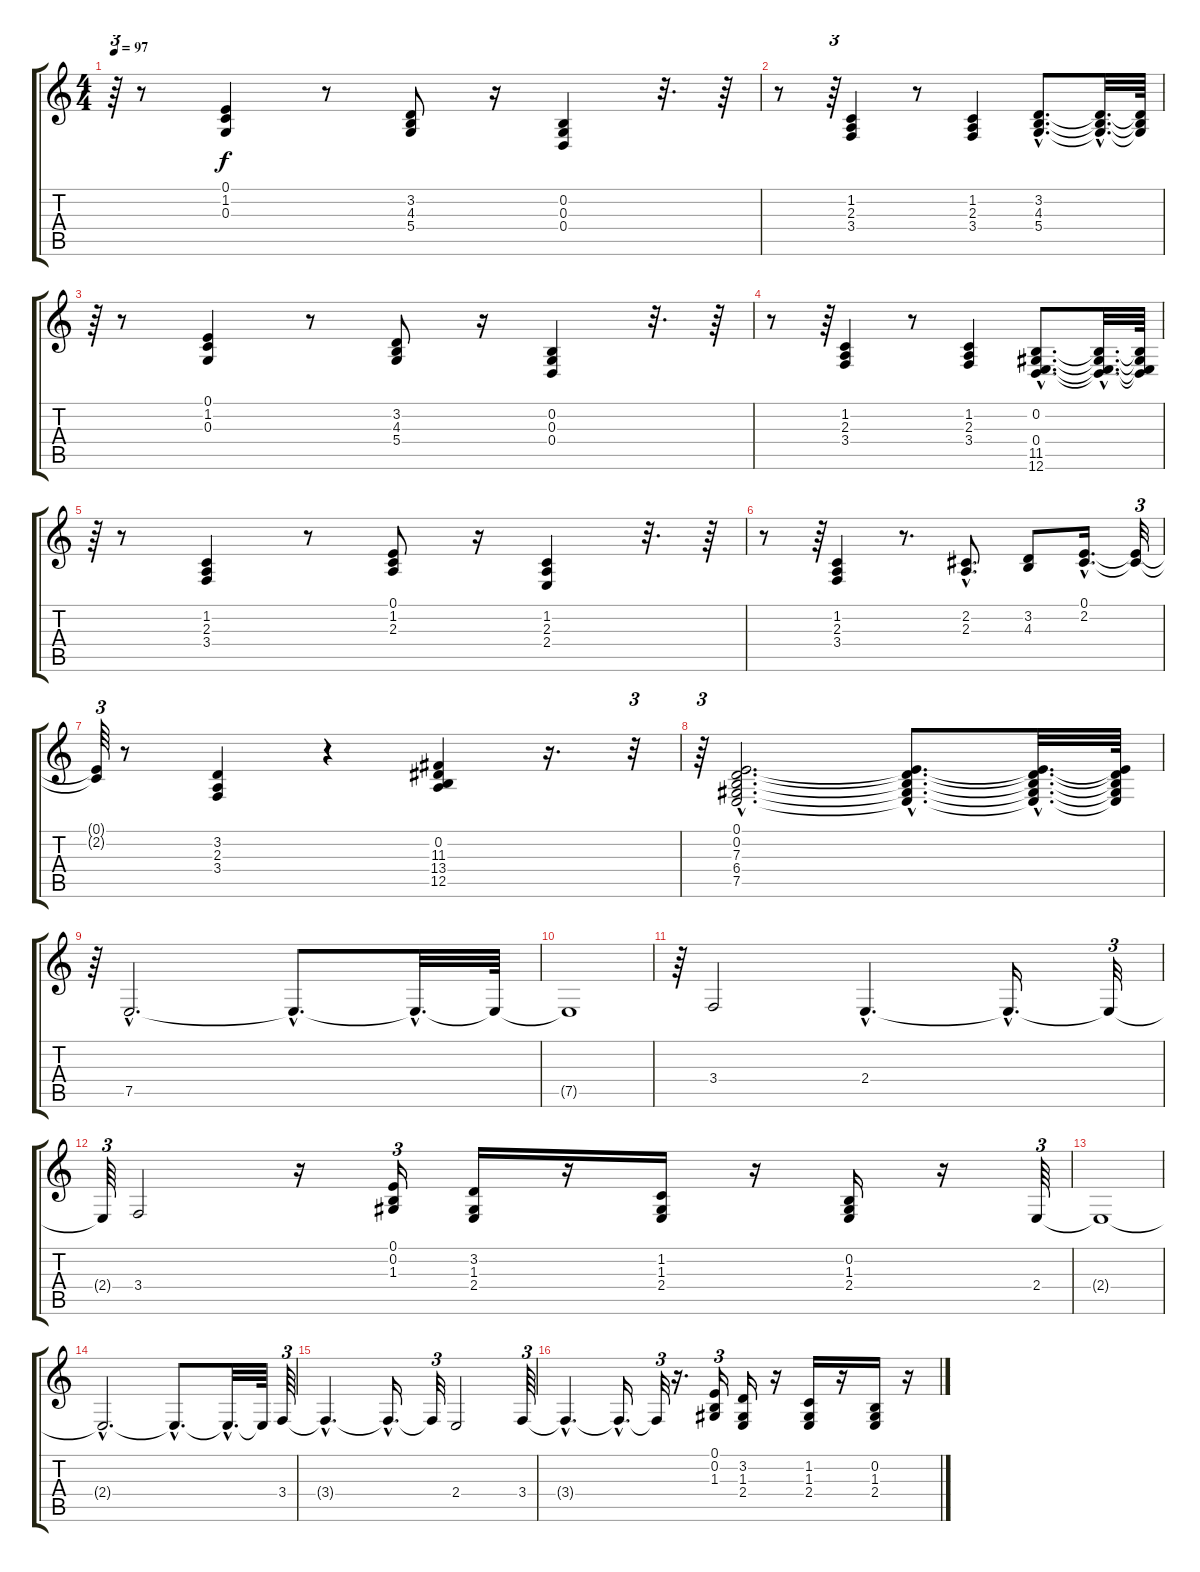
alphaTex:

\track "" {instrument accordion}
\staff {score tabs}
\tuning (E4 B3 G3 D3 A2 E2) {hide}
\ts (4 4)
\tempo 97
\clef g2
\ks c
r.64{tu (3 2) dy f} r.8 (0.1 1.2 0.3).4 r.8 (3.2 4.3 5.4).8 r.16 (0.2 0.3 0.4).4 r.32{d} r.64 |
r.8 r.64{tu (3 2)} (1.2 2.3 3.4).4 r.8 (1.2 2.3 3.4).4 (3.2{hac} 4.3{hac} 5.4{hac}).8{d} (3.2{hac t} 4.3{hac t} 5.4{hac t}).32{d} (3.2{t} 4.3{t} 5.4{t}).64 |
r.64{tu (3 2)} r.8 (0.1 1.2 0.3).4 r.8 (3.2 4.3 5.4).8 r.16 (0.2 0.3 0.4).4 r.32{d} r.64 |
r.8 r.64{tu (3 2)} (1.2 2.3 3.4).4 r.8 (1.2 2.3 3.4).4 (0.2{hac} 0.4{hac} 11.5{hac} 12.6{hac}).8{d} (0.2{hac t} 0.4{hac t} 11.5{hac t} 12.6{hac t}).32{d} (0.2{t} 0.4{t} 11.5{t} 12.6{t}).64 |
r.64{tu (3 2)} r.8 (1.2 2.3 3.4).4 r.8 (0.1 1.2 2.3).8 r.16 (1.2 2.3 2.4).4 r.32{d} r.64 |
r.8 r.64{tu (3 2)} (1.2 2.3 3.4).4 r.8{d} (2.2{hac} 2.3).8{d} (3.2 4.3).8 (0.1{hac} 2.2{hac}).16{d} (0.1{t} 2.2{t}).32{tu (3 2)} |
(0.1{t} 2.2{t}).64{tu (3 2)} r.8 (3.2 2.3 3.4).4 r.4 (0.2 11.3 13.4 12.5).4 r.16{d} r.32{tu (3 2)} |
r.64{tu (3 2)} (0.1{hac} 0.2{hac} 7.3{hac} 6.4{hac} 7.5{hac}).2{d} (0.1{hac t} 0.2{hac t} 7.3{hac t} 6.4{hac t} 7.5{hac t}).8{d} (0.1{hac t} 0.2{hac t} 7.3{hac t} 6.4{hac t} 7.5{hac t}).32{d} (0.1{t} 0.2{t} 7.3{t} 6.4{t} 7.5{t}).64 |
r.64{tu (3 2)} 7.5{hac}.2{d} 7.5{hac t}.8{d} 7.5{hac t}.32{d} 7.5{t}.64 |
7.5{t}.1 |
r.64{tu (3 2)} 3.4.2 2.4{hac}.4{d} 2.4{hac t}.16{d} 2.4{t}.32{tu (3 2)} |
2.4{t}.64{tu (3 2)} 3.4.2 r.16 (0.1 0.2 1.3).16{tu (3 2)} (3.2 1.3 2.4).16 r.16 (1.2 1.3 2.4).16 r.16 (0.2 1.3 2.4).16 r.16 2.4.64{tu (3 2)} |
2.4{t}.1 |
2.4{hac t}.2{d} 2.4{hac t}.8{d} 2.4{hac t}.32{d} 2.4{t}.64 3.4.64{tu (3 2)} |
3.4{hac t}.4{d} 3.4{hac t}.16{d} 3.4{t}.32{tu (3 2)} 2.4.2 3.4.64{tu (3 2)} |
3.4{hac t}.4{d} 3.4{hac t}.16{d} 3.4{t}.32{tu (3 2)} r.16{d} (0.1 0.2 1.3).16{tu (3 2)} (3.2 1.3 2.4).16 r.16 (1.2 1.3 2.4).16 r.16 (0.2 1.3 2.4).16 r.16
